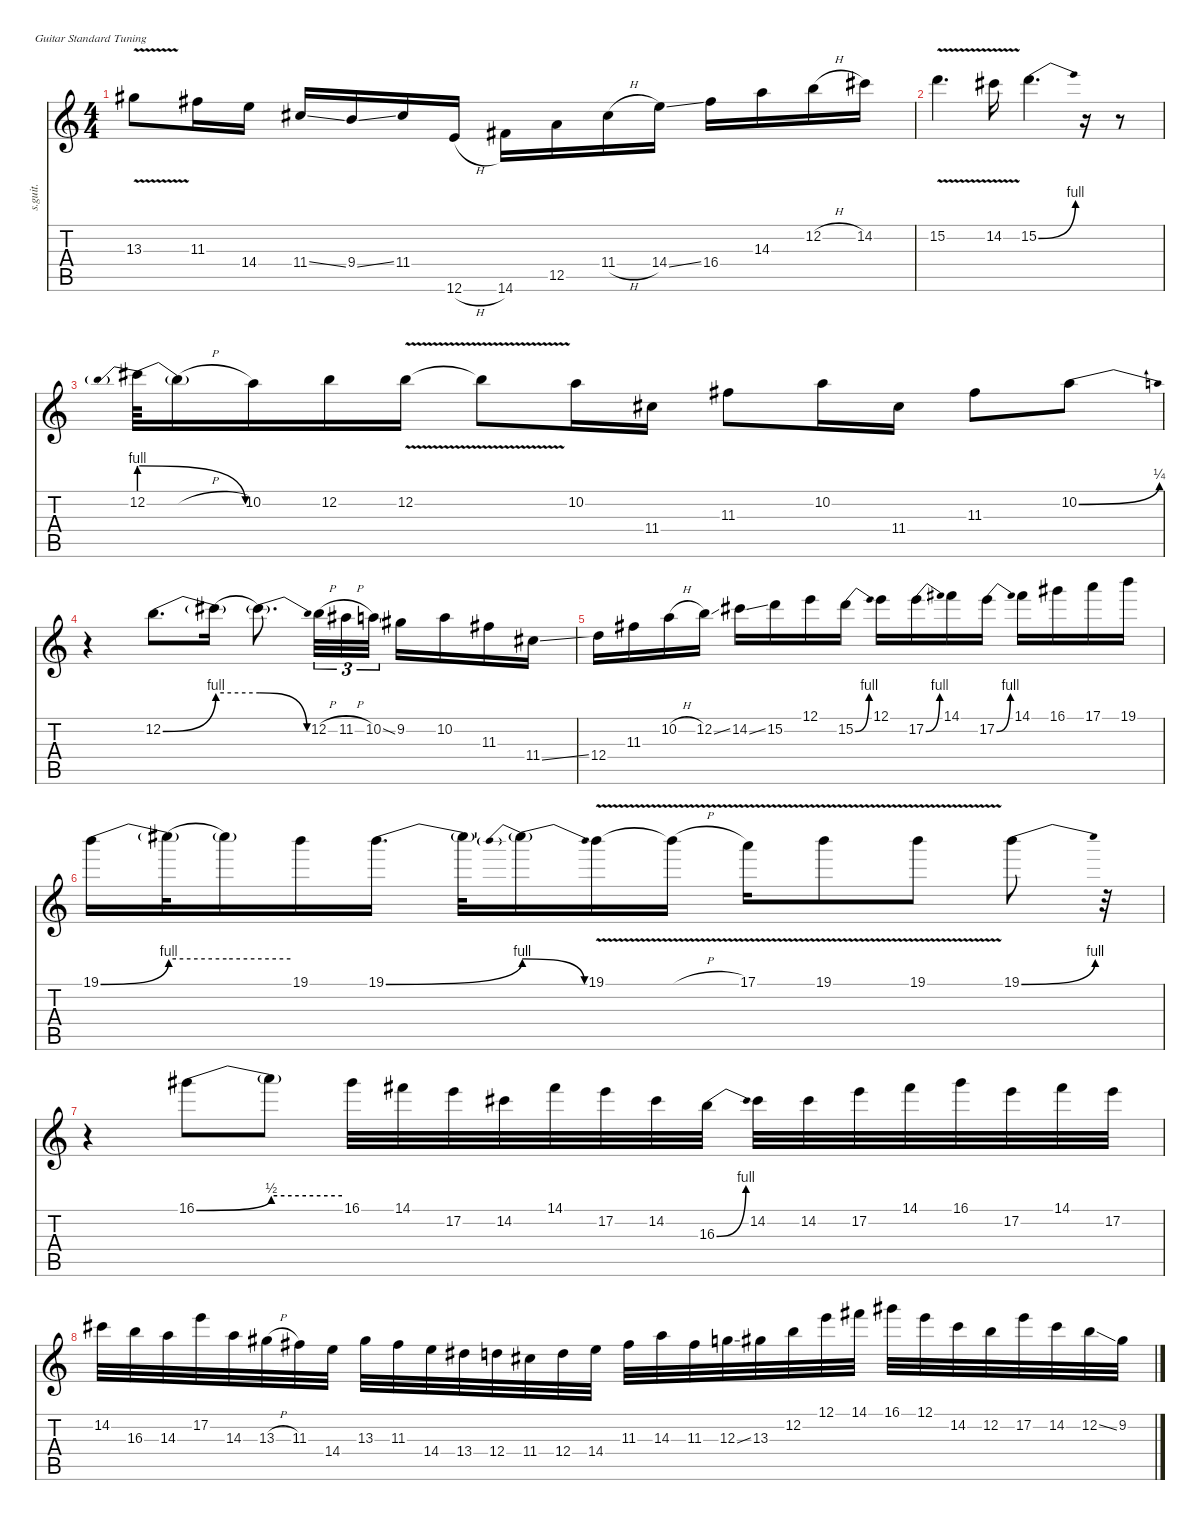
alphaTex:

\defaultSystemsLayout 4
\hideDynamics
\bracketExtendMode nobrackets
\track ("Gtr I" "s.guit.") {instrument distortionguitar}
\staff {score tabs}
\tuning (E4 B3 G3 D3 A2 E2)
\ts (4 4)
\tempo (78 hide)
\clef g2
\ks c
13.3{v acc #}.8{dy mf} 11.3{acc #}.16 14.4.16 11.4{ss acc #}.16 9.4{ss}.16 11.4{acc #}.16 12.6{h}.16 14.6{acc #}.16 12.5.16 11.4{h acc #}.16 14.4{ss}.16 16.4{acc #}.16 14.3.16 12.2{h}.16 14.2{acc #}.16 |
15.2{v}.4{d} 14.2{v acc #}.16 15.2{be (bend 0 0 15 4)}.4{d} r.16 r.8 |
12.2{be (prebendrelease 0 4 30 0)}.64 12.2{h t}.16 10.2.16 12.2.16 12.2{v}.16 12.2{v t}.8 10.2.16 11.4{acc #}.16 11.3{acc #}.8 10.2.16 11.4{acc #}.16 11.3{acc #}.8 10.2{be (bend 0 0 15 1)}.8 |
r.4 12.2{be (bend 0 0 15 4)}.8{d} 12.2{be (hold 0 4 60 4) t}.16 12.2{be (release 0 4 30 0) t}.8{d} 12.2{h}.32{tu (3 2)} 11.2{h acc #}.32{tu (3 2)} 10.2{ss}.32{tu (3 2)} 9.2{acc #}.16 10.2.16 11.3{acc #}.16 11.4{ss acc #}.16 |
12.4.16 11.3{acc #}.16 10.2{h}.16 12.2{ss}.16 14.2{ss acc #}.16 15.2.16 12.1.16 15.2{be (bend 0 0 15 4)}.16 12.1.16 17.2{be (bend 0 0 15 4)}.16 14.1{acc #}.16 17.2{be (bend 0 0 15 4)}.16 14.1{acc #}.16 16.1{acc #}.16 17.1.16 19.1.16 |
19.1{be (bend 0 0 15 4)}.16 19.1{be (hold 0 4 60 4) t}.32 19.1{be (hold 0 4 60 4) t}.16 19.1.16 19.1{be (bend 0 0 15 4)}.16{d} 19.1{t}.32 19.1{be (prebendrelease 0 4 30 0) t}.16 19.1{v}.16 19.1{v h t}.16 17.1{v}.16 19.1{v}.8 19.1{v}.8 19.1{be (bend 0 0 15 4)}.8 r.32 |
r.4 16.1{be (bend 0 0 15 2) acc #}.8 16.1{be (hold 0 2 60 2) t}.8 16.1{acc #}.32 14.1{acc #}.32 17.2.32 14.2{acc #}.32 14.1{acc #}.32 17.2.32 14.2{acc #}.32 16.3{be (bend 0 0 15 4)}.32 14.2{acc #}.32 14.2{acc #}.32 17.2.32 14.1{acc #}.32 16.1{acc #}.32 17.2.32 14.1{acc #}.32 17.2.32 |
14.2{acc #}.32 16.3.32 14.3.32 17.2.32 14.3.32 13.3{h acc #}.32 11.3{acc #}.32 14.4.32 13.3{acc #}.32 11.3{acc #}.32 14.4.32 13.4{acc #}.32 12.4.32 11.4{acc #}.32 12.4.32 14.4.32 11.3{acc #}.32 14.3.32 11.3{acc #}.32 12.3{ss}.32 13.3{acc #}.32 12.2.32 12.1.32 14.1{acc #}.32 16.1{acc #}.32 12.1.32 14.2{acc #}.32 12.2.32 17.2.32 14.2{acc #}.32 12.2{ss}.32 9.2{acc #}.32
